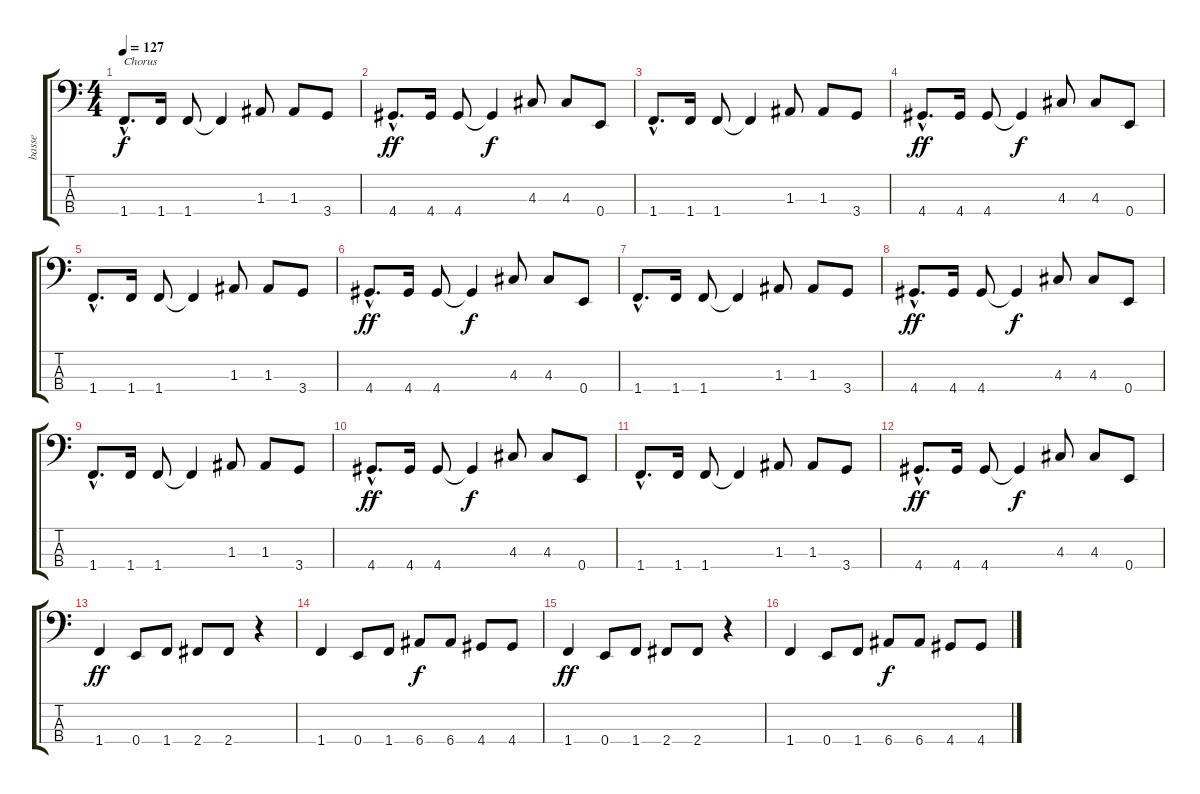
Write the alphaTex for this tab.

\track ("basse" "basse") {instrument electricbassfinger}
\staff {score tabs}
\tuning (G2 D2 A1 E1) {hide}
\ts (4 4)
\tempo 127
\clef f4
\ks c
1.4{hac}.8{d txt "Chorus" dy f} 1.4.16 1.4.8 1.4{t}.4 1.3.8 1.3.8 3.4.8 |
4.4{hac}.8{d dy ff} 4.4.16 4.4.8 4.4{t}.4{dy f} 4.3.8 4.3.8 0.4.8 |
1.4{hac}.8{d} 1.4.16 1.4.8 1.4{t}.4 1.3.8 1.3.8 3.4.8 |
4.4{hac}.8{d dy ff} 4.4.16 4.4.8 4.4{t}.4{dy f} 4.3.8 4.3.8 0.4.8 |
1.4{hac}.8{d} 1.4.16 1.4.8 1.4{t}.4 1.3.8 1.3.8 3.4.8 |
4.4{hac}.8{d dy ff} 4.4.16 4.4.8 4.4{t}.4{dy f} 4.3.8 4.3.8 0.4.8 |
1.4{hac}.8{d} 1.4.16 1.4.8 1.4{t}.4 1.3.8 1.3.8 3.4.8 |
4.4{hac}.8{d dy ff} 4.4.16 4.4.8 4.4{t}.4{dy f} 4.3.8 4.3.8 0.4.8 |
1.4{hac}.8{d} 1.4.16 1.4.8 1.4{t}.4 1.3.8 1.3.8 3.4.8 |
4.4{hac}.8{d dy ff} 4.4.16 4.4.8 4.4{t}.4{dy f} 4.3.8 4.3.8 0.4.8 |
1.4{hac}.8{d} 1.4.16 1.4.8 1.4{t}.4 1.3.8 1.3.8 3.4.8 |
4.4{hac}.8{d dy ff} 4.4.16 4.4.8 4.4{t}.4{dy f} 4.3.8 4.3.8 0.4.8 |
1.4.4{dy ff} 0.4.8 1.4.8 2.4.8 2.4.8 r.4 |
1.4.4 0.4.8 1.4.8 6.4.8{dy f} 6.4.8 4.4.8 4.4.8 |
1.4.4{dy ff} 0.4.8 1.4.8 2.4.8 2.4.8 r.4 |
1.4.4 0.4.8 1.4.8 6.4.8{dy f} 6.4.8 4.4.8 4.4.8
